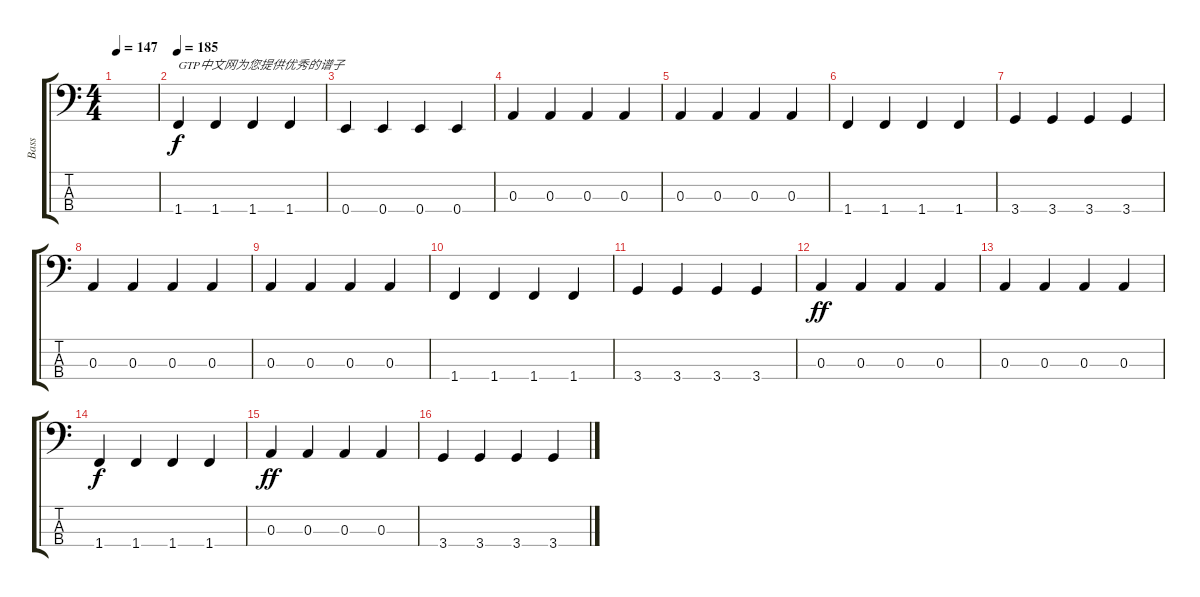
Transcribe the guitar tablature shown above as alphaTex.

\track ("Bass" "Bass") {instrument electricbassfinger}
\staff {score tabs}
\tuning (G2 D2 A1 E1) {hide}
\ts (4 4)
\tempo 147
\clef f4
\ks c
|
\tempo 185
1.4.4{txt "GTP中文网为您提供优秀的谱子"} 1.4.4 1.4.4 1.4.4 |
0.4.4 0.4.4 0.4.4 0.4.4 |
0.3.4 0.3.4 0.3.4 0.3.4 |
0.3.4 0.3.4 0.3.4 0.3.4 |
1.4.4{instrument electricbassfinger} 1.4.4 1.4.4 1.4.4 |
3.4.4 3.4.4 3.4.4 3.4.4 |
0.3.4 0.3.4 0.3.4 0.3.4 |
0.3.4 0.3.4 0.3.4 0.3.4 |
1.4.4{instrument electricbassfinger} 1.4.4 1.4.4 1.4.4 |
3.4.4{dy f} 3.4.4 3.4.4 3.4.4 |
0.3.4{dy ff} 0.3.4 0.3.4 0.3.4 |
0.3.4 0.3.4 0.3.4 0.3.4 |
1.4.4{dy f instrument electricbassfinger} 1.4.4 1.4.4 1.4.4 |
0.3.4{dy ff} 0.3.4 0.3.4 0.3.4 |
3.4.4 3.4.4 3.4.4 3.4.4
